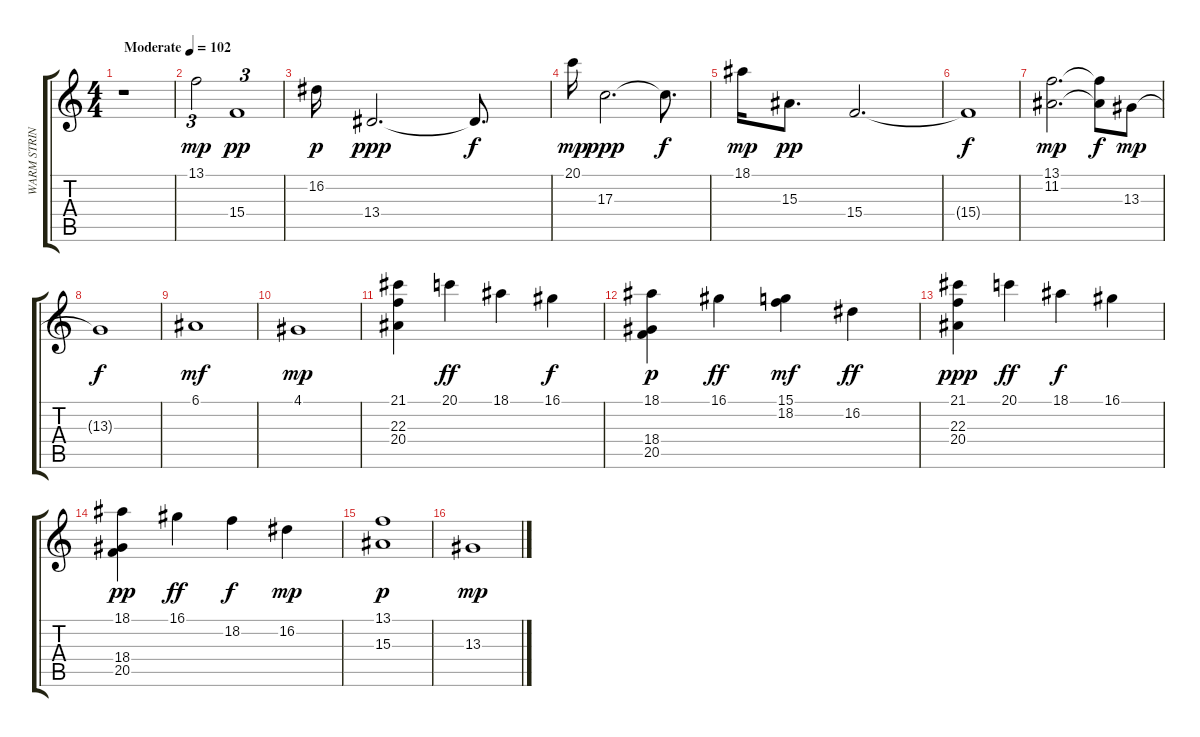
\track ("WARM STRINGS" "WARM STRIN") {instrument stringensemble2}
\staff {score tabs}
\tuning (E4 B3 G3 D3 A2 E2) {hide}
\ts (4 4)
\tempo (102 "Moderate")
\clef g2
\ks c
r.1{dy mp instrument stringensemble2} |
13.1.2{tu (3 2)} 15.4.1{tu (3 2) dy pp} |
16.2.16{dy p} 13.4.2{d dy ppp} 13.4{t}.8{d dy f} |
20.1.16{dy mp} 17.3.2{d dy ppp} 17.3{t}.8{d dy f} |
18.1.16{dy mp} 15.3.8{d dy pp} 15.4.2{d} |
15.4{t}.1{dy f} |
(13.1 11.2).2{d dy mp} (13.1{t} 11.2{t}).8{dy f} 13.3.8{dy mp} |
13.3{t}.1{dy f} |
6.1.1{dy mf} |
4.1.1{dy mp} |
(21.1 22.3 20.4).4 20.1.4{dy ff} 18.1.4 16.1.4{dy f} |
(18.1 18.4 20.5).4{dy p} 16.1.4{dy ff} (15.1 18.2).4{dy mf} 16.2.4{dy ff} |
(21.1 22.3 20.4).4{dy ppp} 20.1.4{dy ff} 18.1.4{dy f} 16.1.4 |
(18.1 18.4 20.5).4{dy pp} 16.1.4{dy ff} 18.2.4{dy f} 16.2.4{dy mp} |
(13.1 15.3).1{dy p} |
13.3.1{dy mp}
